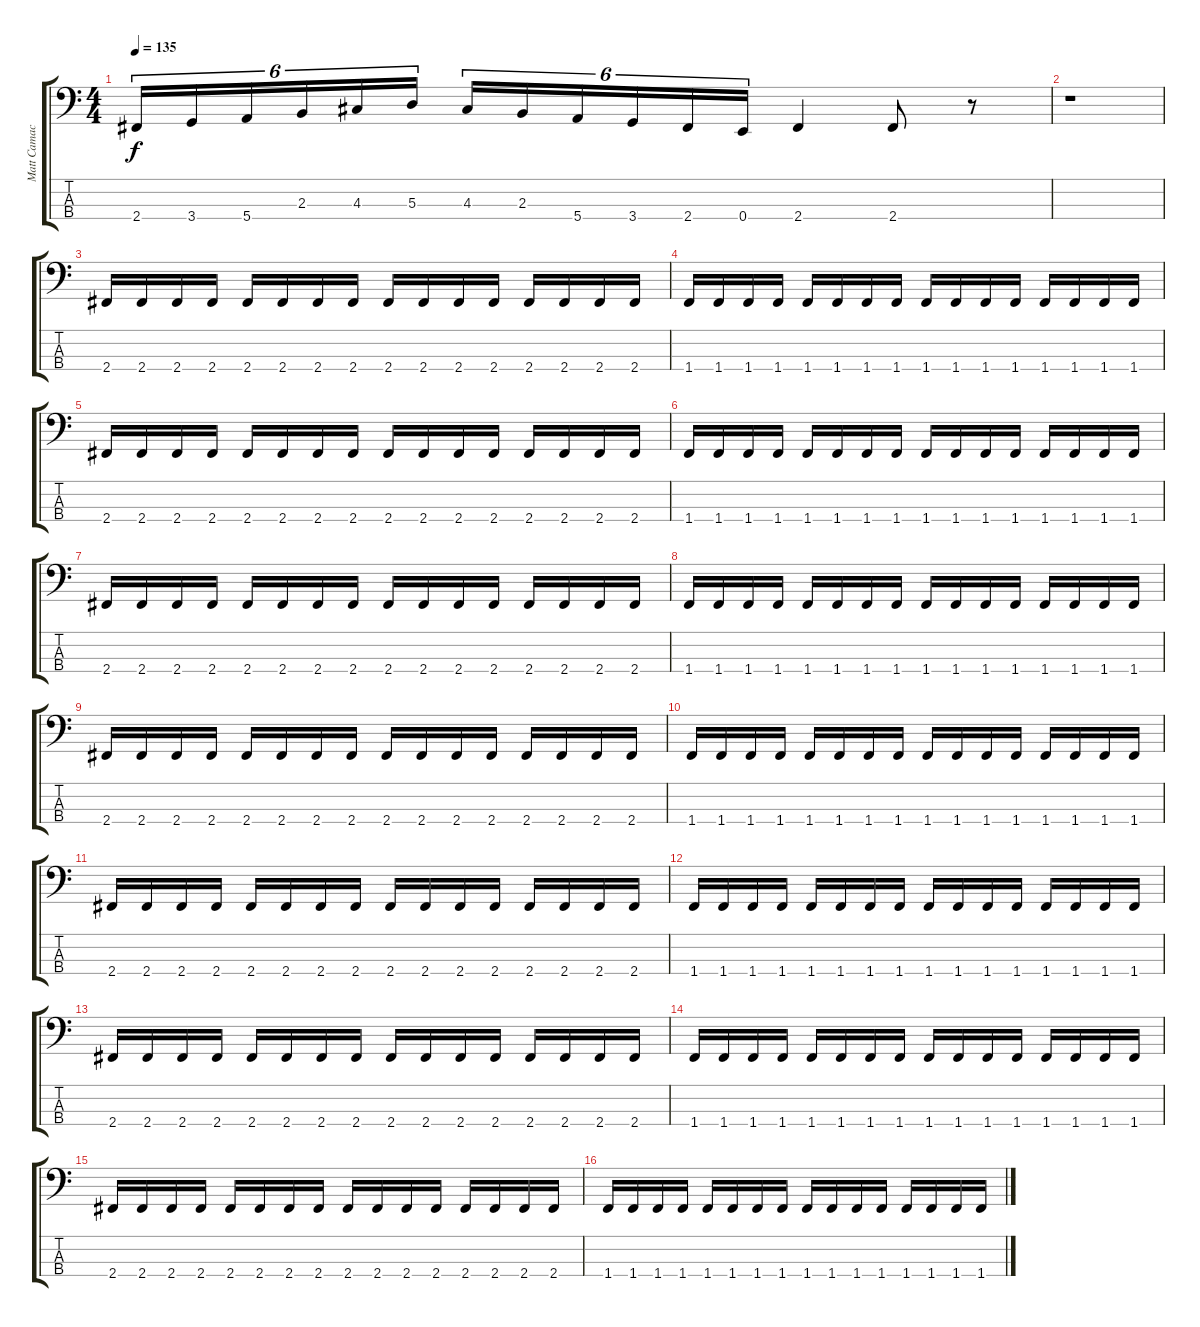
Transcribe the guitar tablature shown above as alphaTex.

\track ("Matt Camacho" "Matt Camac") {instrument electricbassfinger}
\staff {score tabs}
\tuning (G2 D2 A1 E1) {hide}
\ts (4 4)
\tempo 135
\clef f4
\ks c
2.4.16{tu (6 4) dy f} 3.4.16{tu (6 4)} 5.4.16{tu (6 4)} 2.3.16{tu (6 4)} 4.3.16{tu (6 4)} 5.3.16{tu (6 4)} 4.3.16{tu (6 4)} 2.3.16{tu (6 4)} 5.4.16{tu (6 4)} 3.4.16{tu (6 4)} 2.4.16{tu (6 4)} 0.4.16{tu (6 4)} 2.4.4 2.4.8 r.8 |
r.1 |
2.4.16 2.4.16 2.4.16 2.4.16 2.4.16 2.4.16 2.4.16 2.4.16 2.4.16 2.4.16 2.4.16 2.4.16 2.4.16 2.4.16 2.4.16 2.4.16 |
1.4.16 1.4.16 1.4.16 1.4.16 1.4.16 1.4.16 1.4.16 1.4.16 1.4.16 1.4.16 1.4.16 1.4.16 1.4.16 1.4.16 1.4.16 1.4.16 |
2.4.16 2.4.16 2.4.16 2.4.16 2.4.16 2.4.16 2.4.16 2.4.16 2.4.16 2.4.16 2.4.16 2.4.16 2.4.16 2.4.16 2.4.16 2.4.16 |
1.4.16 1.4.16 1.4.16 1.4.16 1.4.16 1.4.16 1.4.16 1.4.16 1.4.16 1.4.16 1.4.16 1.4.16 1.4.16 1.4.16 1.4.16 1.4.16 |
2.4.16 2.4.16 2.4.16 2.4.16 2.4.16 2.4.16 2.4.16 2.4.16 2.4.16 2.4.16 2.4.16 2.4.16 2.4.16 2.4.16 2.4.16 2.4.16 |
1.4.16 1.4.16 1.4.16 1.4.16 1.4.16 1.4.16 1.4.16 1.4.16 1.4.16 1.4.16 1.4.16 1.4.16 1.4.16 1.4.16 1.4.16 1.4.16 |
2.4.16 2.4.16 2.4.16 2.4.16 2.4.16 2.4.16 2.4.16 2.4.16 2.4.16 2.4.16 2.4.16 2.4.16 2.4.16 2.4.16 2.4.16 2.4.16 |
1.4.16 1.4.16 1.4.16 1.4.16 1.4.16 1.4.16 1.4.16 1.4.16 1.4.16 1.4.16 1.4.16 1.4.16 1.4.16 1.4.16 1.4.16 1.4.16 |
2.4.16 2.4.16 2.4.16 2.4.16 2.4.16 2.4.16 2.4.16 2.4.16 2.4.16 2.4.16 2.4.16 2.4.16 2.4.16 2.4.16 2.4.16 2.4.16 |
1.4.16 1.4.16 1.4.16 1.4.16 1.4.16 1.4.16 1.4.16 1.4.16 1.4.16 1.4.16 1.4.16 1.4.16 1.4.16 1.4.16 1.4.16 1.4.16 |
2.4.16 2.4.16 2.4.16 2.4.16 2.4.16 2.4.16 2.4.16 2.4.16 2.4.16 2.4.16 2.4.16 2.4.16 2.4.16 2.4.16 2.4.16 2.4.16 |
1.4.16 1.4.16 1.4.16 1.4.16 1.4.16 1.4.16 1.4.16 1.4.16 1.4.16 1.4.16 1.4.16 1.4.16 1.4.16 1.4.16 1.4.16 1.4.16 |
2.4.16 2.4.16 2.4.16 2.4.16 2.4.16 2.4.16 2.4.16 2.4.16 2.4.16 2.4.16 2.4.16 2.4.16 2.4.16 2.4.16 2.4.16 2.4.16 |
1.4.16 1.4.16 1.4.16 1.4.16 1.4.16 1.4.16 1.4.16 1.4.16 1.4.16 1.4.16 1.4.16 1.4.16 1.4.16 1.4.16 1.4.16 1.4.16
